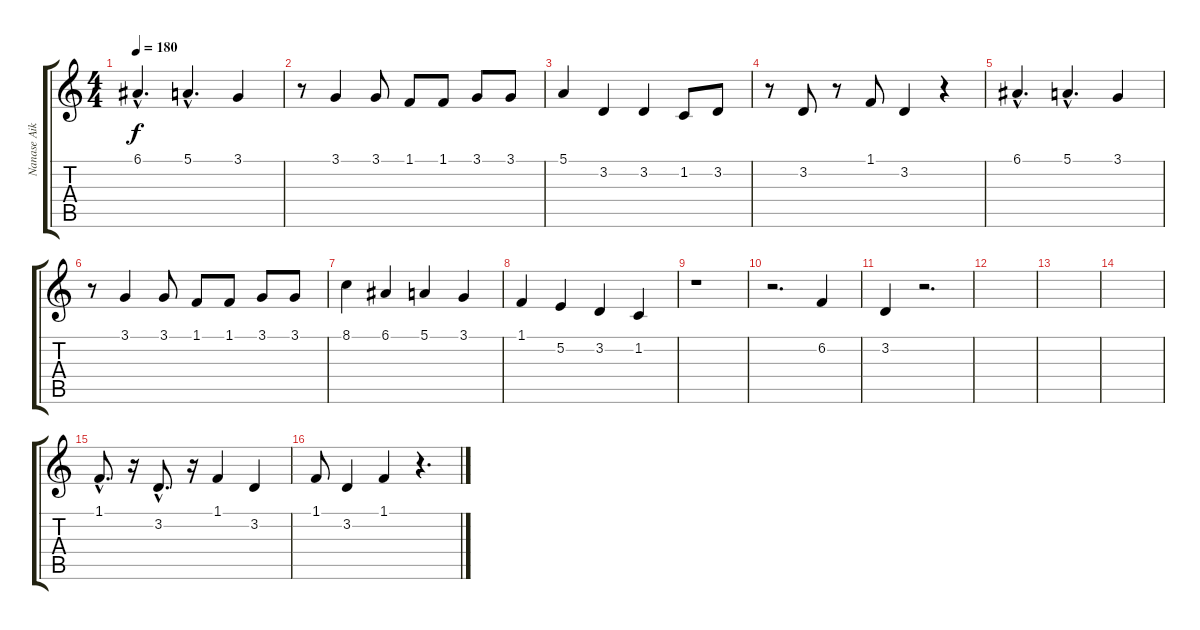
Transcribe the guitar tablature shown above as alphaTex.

\track ("Nanase Aikawa" "Nanase Aik") {instrument clarinet}
\staff {score tabs}
\tuning (E4 B3 G3 D3 A2 E2) {hide}
\ts (4 4)
\tempo 180
\clef g2
\ks c
6.1{hac}.4{d dy f} 5.1{hac}.4{d} 3.1.4 |
r.8 3.1.4 3.1.8 1.1.8 1.1.8 3.1.8 3.1.8 |
5.1.4 3.2.4 3.2.4 1.2.8 3.2.8 |
r.8 3.2.8 r.8 1.1.8 3.2.4 r.4 |
6.1{hac}.4{d} 5.1{hac}.4{d} 3.1.4 |
r.8 3.1.4 3.1.8 1.1.8 1.1.8 3.1.8 3.1.8 |
8.1.4 6.1.4 5.1.4 3.1.4 |
1.1.4 5.2.4 3.2.4 1.2.4 |
r.1 |
r.2{d} 6.2.4 |
3.2.4 r.2{d} |
|
|
|
1.1{hac}.8{d} r.16 3.2{hac}.8{d} r.16 1.1.4 3.2.4 |
1.1.8 3.2.4 1.1.4 r.4{d}
